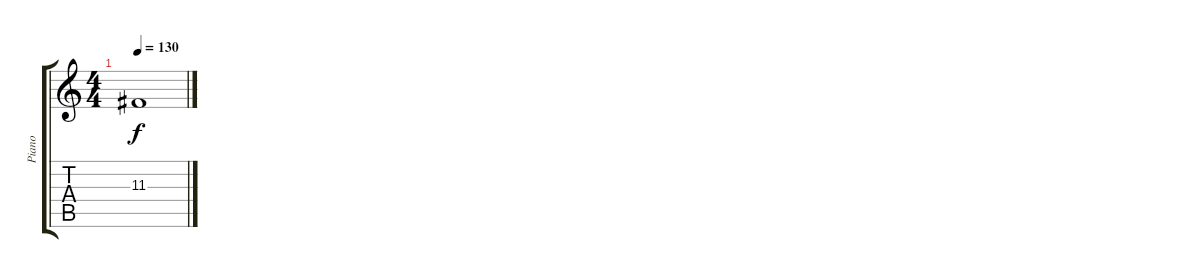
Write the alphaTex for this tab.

\track ("Piano" "Piano") {instrument acousticgrandpiano}
\staff {score tabs}
\tuning (E4 B3 G3 D3 A2 E2) {hide}
\ts (4 4)
\tempo 130
\clef g2
\ks c
11.3{t}.1{dy f}
